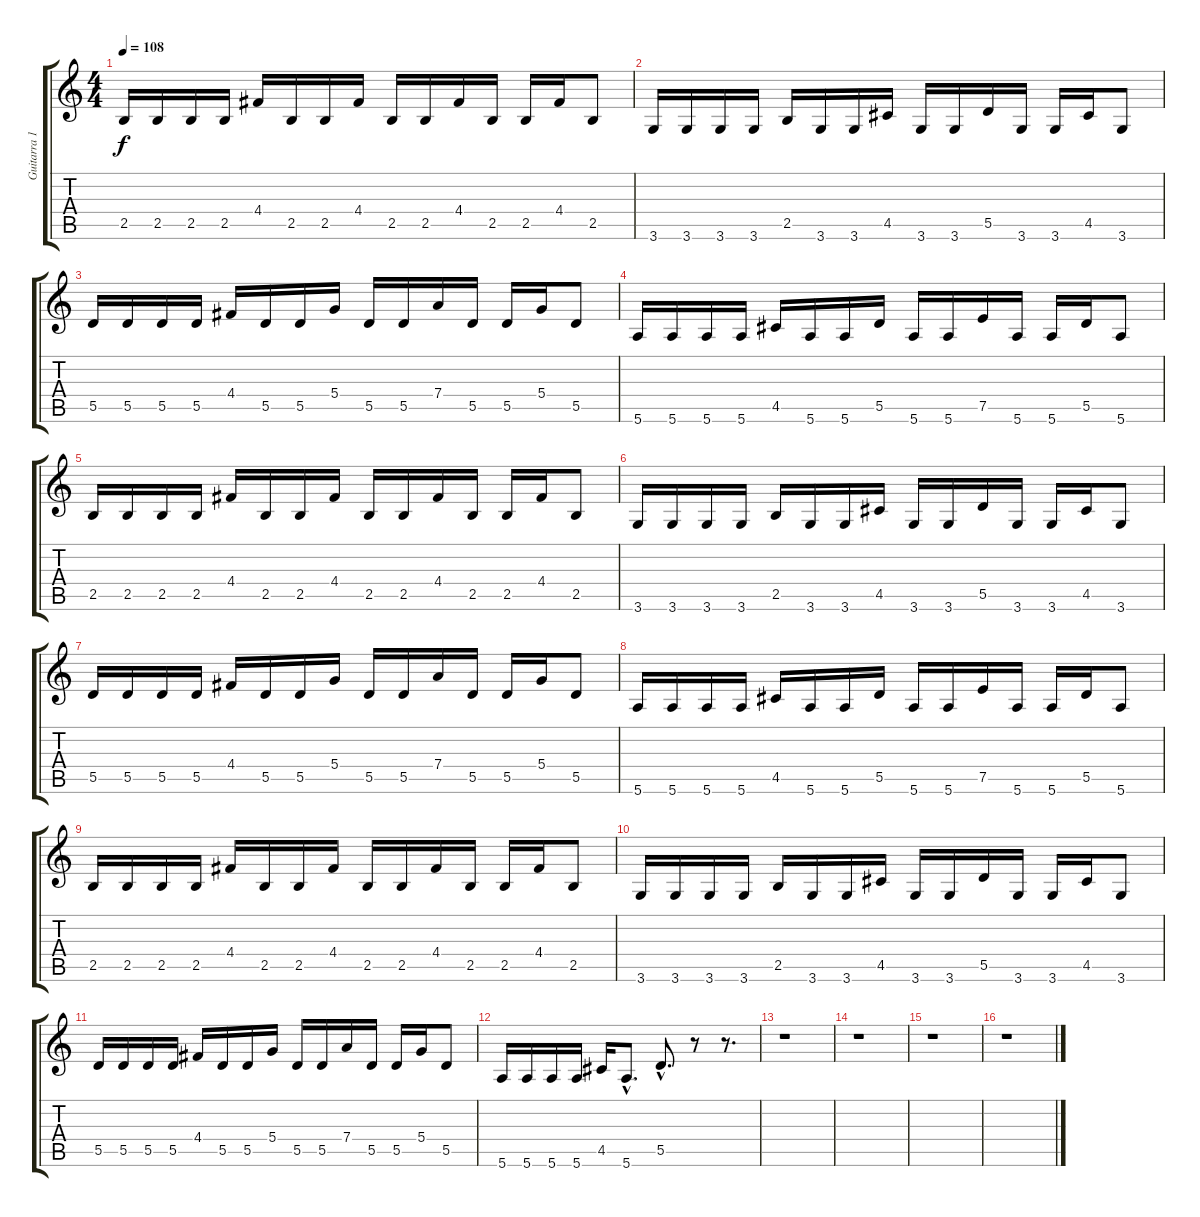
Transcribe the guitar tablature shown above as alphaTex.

\track ("Guitarra 1" "Guitarra 1") {instrument acousticguitarsteel}
\staff {score tabs}
\tuning (E4 B3 G3 D3 A2 E2) {hide}
\ts (4 4)
\tempo 108
\clef g2
\ks c
2.5.16{dy f instrument acousticguitarsteel} 2.5.16 2.5.16 2.5.16 4.4.16 2.5.16 2.5.16 4.4.16 2.5.16 2.5.16 4.4.16 2.5.16 2.5.16 4.4.16 2.5.8 |
3.6.16 3.6.16 3.6.16 3.6.16 2.5.16 3.6.16 3.6.16 4.5.16 3.6.16 3.6.16 5.5.16 3.6.16 3.6.16 4.5.16 3.6.8 |
5.5.16 5.5.16 5.5.16 5.5.16 4.4.16 5.5.16 5.5.16 5.4.16 5.5.16 5.5.16 7.4.16 5.5.16 5.5.16 5.4.16 5.5.8 |
5.6.16 5.6.16 5.6.16 5.6.16 4.5.16 5.6.16 5.6.16 5.5.16 5.6.16 5.6.16 7.5.16 5.6.16 5.6.16 5.5.16 5.6.8 |
2.5.16 2.5.16 2.5.16 2.5.16 4.4.16 2.5.16 2.5.16 4.4.16 2.5.16 2.5.16 4.4.16 2.5.16 2.5.16 4.4.16 2.5.8 |
3.6.16 3.6.16 3.6.16 3.6.16 2.5.16 3.6.16 3.6.16 4.5.16 3.6.16 3.6.16 5.5.16 3.6.16 3.6.16 4.5.16 3.6.8 |
5.5.16 5.5.16 5.5.16 5.5.16 4.4.16 5.5.16 5.5.16 5.4.16 5.5.16 5.5.16 7.4.16 5.5.16 5.5.16 5.4.16 5.5.8 |
5.6.16 5.6.16 5.6.16 5.6.16 4.5.16 5.6.16 5.6.16 5.5.16 5.6.16 5.6.16 7.5.16 5.6.16 5.6.16 5.5.16 5.6.8 |
2.5.16 2.5.16 2.5.16 2.5.16 4.4.16 2.5.16 2.5.16 4.4.16 2.5.16 2.5.16 4.4.16 2.5.16 2.5.16 4.4.16 2.5.8 |
3.6.16 3.6.16 3.6.16 3.6.16 2.5.16 3.6.16 3.6.16 4.5.16 3.6.16 3.6.16 5.5.16 3.6.16 3.6.16 4.5.16 3.6.8 |
5.5.16 5.5.16 5.5.16 5.5.16 4.4.16 5.5.16 5.5.16 5.4.16 5.5.16 5.5.16 7.4.16 5.5.16 5.5.16 5.4.16 5.5.8 |
5.6.16 5.6.16 5.6.16 5.6.16 4.5.16 5.6{hac}.8{d} 5.5{hac}.8{d} r.8 r.8{d} |
r.1 |
r.1 |
r.1 |
r.1
